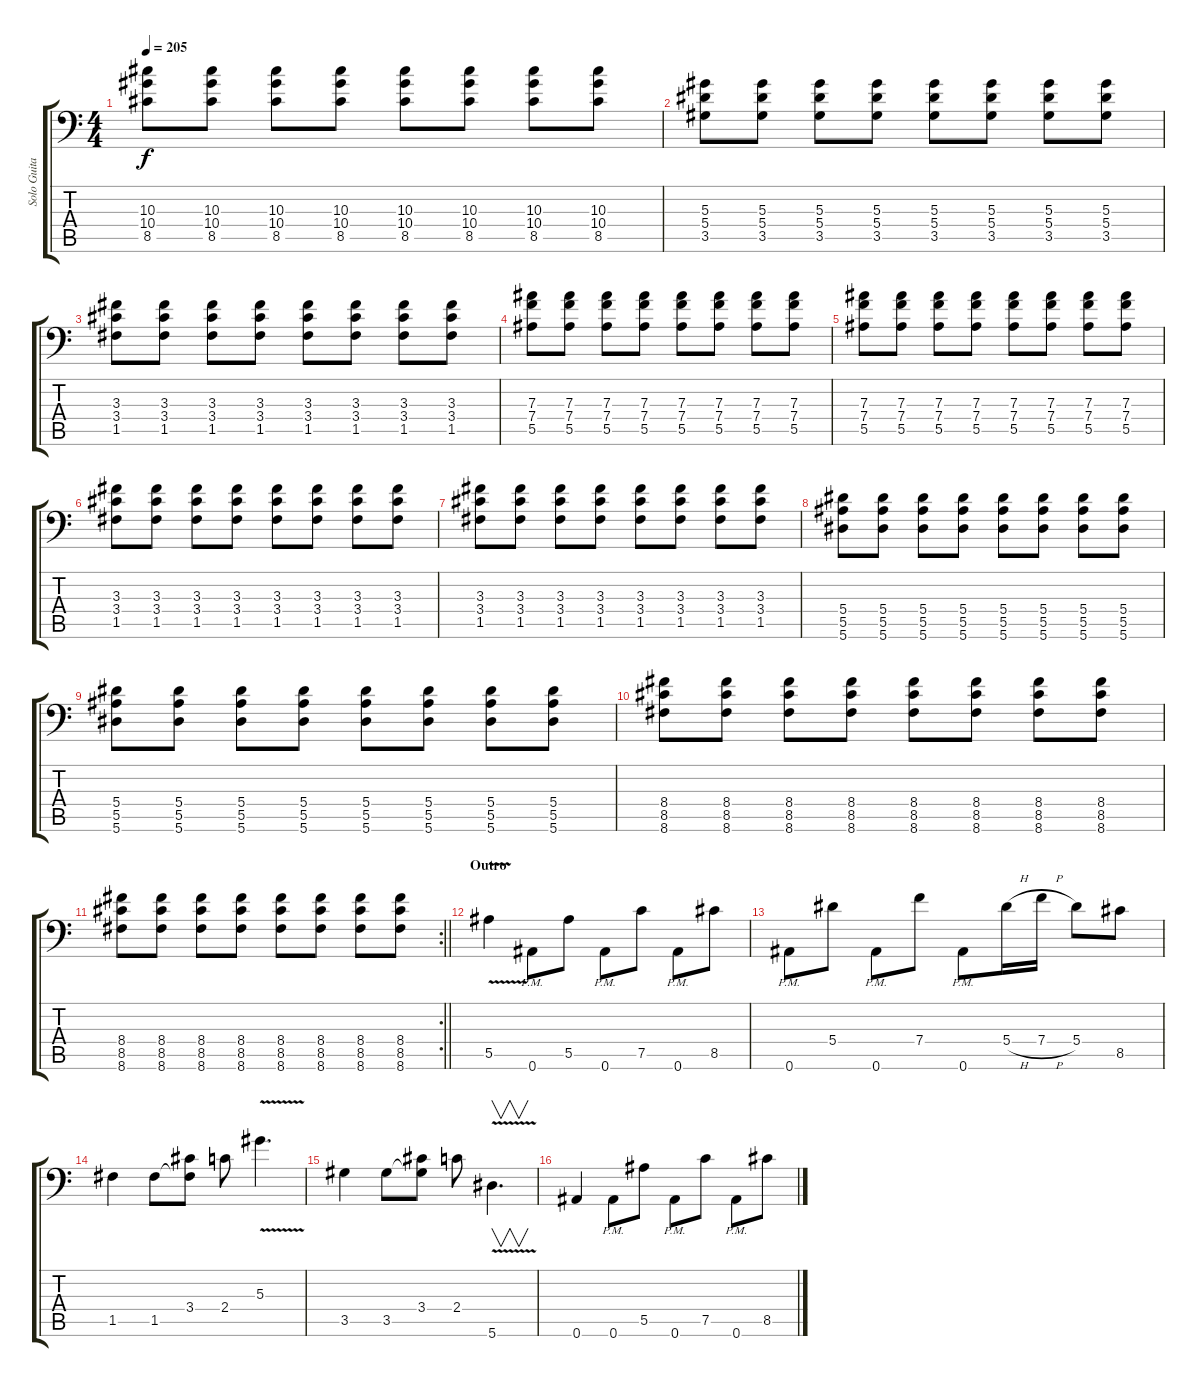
\track ("Solo Guitar" "Solo Guita") {instrument distortionguitar}
\staff {score tabs}
\tuning (C4 G3 Eb3 Bb2 F2 Bb1) {hide}
\ts (4 4)
\tempo 205
\clef f4
\ks c
(10.3 10.4 8.5).8{dy f} (10.3 10.4 8.5).8 (10.3 10.4 8.5).8 (10.3 10.4 8.5).8 (10.3 10.4 8.5).8 (10.3 10.4 8.5).8 (10.3 10.4 8.5).8 (10.3 10.4 8.5).8 |
(5.3 5.4 3.5).8 (5.3 5.4 3.5).8 (5.3 5.4 3.5).8 (5.3 5.4 3.5).8 (5.3 5.4 3.5).8 (5.3 5.4 3.5).8 (5.3 5.4 3.5).8 (5.3 5.4 3.5).8 |
(3.3 3.4 1.5).8 (3.3 3.4 1.5).8 (3.3 3.4 1.5).8 (3.3 3.4 1.5).8 (3.3 3.4 1.5).8 (3.3 3.4 1.5).8 (3.3 3.4 1.5).8 (3.3 3.4 1.5).8 |
(7.3 7.4 5.5).8 (7.3 7.4 5.5).8 (7.3 7.4 5.5).8 (7.3 7.4 5.5).8 (7.3 7.4 5.5).8 (7.3 7.4 5.5).8 (7.3 7.4 5.5).8 (7.3 7.4 5.5).8 |
(7.3 7.4 5.5).8 (7.3 7.4 5.5).8 (7.3 7.4 5.5).8 (7.3 7.4 5.5).8 (7.3 7.4 5.5).8 (7.3 7.4 5.5).8 (7.3 7.4 5.5).8 (7.3 7.4 5.5).8 |
(3.3 3.4 1.5).8 (3.3 3.4 1.5).8 (3.3 3.4 1.5).8 (3.3 3.4 1.5).8 (3.3 3.4 1.5).8 (3.3 3.4 1.5).8 (3.3 3.4 1.5).8 (3.3 3.4 1.5).8 |
(3.3 3.4 1.5).8 (3.3 3.4 1.5).8 (3.3 3.4 1.5).8 (3.3 3.4 1.5).8 (3.3 3.4 1.5).8 (3.3 3.4 1.5).8 (3.3 3.4 1.5).8 (3.3 3.4 1.5).8 |
(5.4 5.5 5.6).8 (5.4 5.5 5.6).8 (5.4 5.5 5.6).8 (5.4 5.5 5.6).8 (5.4 5.5 5.6).8 (5.4 5.5 5.6).8 (5.4 5.5 5.6).8 (5.4 5.5 5.6).8 |
(5.4 5.5 5.6).8 (5.4 5.5 5.6).8 (5.4 5.5 5.6).8 (5.4 5.5 5.6).8 (5.4 5.5 5.6).8 (5.4 5.5 5.6).8 (5.4 5.5 5.6).8 (5.4 5.5 5.6).8 |
(8.4 8.5 8.6).8 (8.4 8.5 8.6).8 (8.4 8.5 8.6).8 (8.4 8.5 8.6).8 (8.4 8.5 8.6).8 (8.4 8.5 8.6).8 (8.4 8.5 8.6).8 (8.4 8.5 8.6).8 |
\rc 2
\barLineRight lightlight
(8.4 8.5 8.6).8 (8.4 8.5 8.6).8 (8.4 8.5 8.6).8 (8.4 8.5 8.6).8 (8.4 8.5 8.6).8 (8.4 8.5 8.6).8 (8.4 8.5 8.6).8 (8.4 8.5 8.6).8 |
\section ("" "Outro")
5.5{v}.4 0.6{pm}.8 5.5.8 0.6{pm}.8 7.5.8 0.6{pm}.8 8.5.8 |
0.6{pm}.8 5.4.8 0.6{pm}.8 7.4.8 0.6{pm}.8 5.4{h}.16 7.4{h}.16 5.4.8 8.5.8 |
1.5.4 1.5.8 (3.4 1.5{t}).8 2.4.8 5.3{v}.4{d} |
3.5.4 3.5.8 (3.4 3.5{t}).8 2.4.8 5.6{v}.4{v d} |
0.6.4 0.6{pm}.8 5.5.8 0.6{pm}.8 7.5.8 0.6{pm}.8 8.5.8
